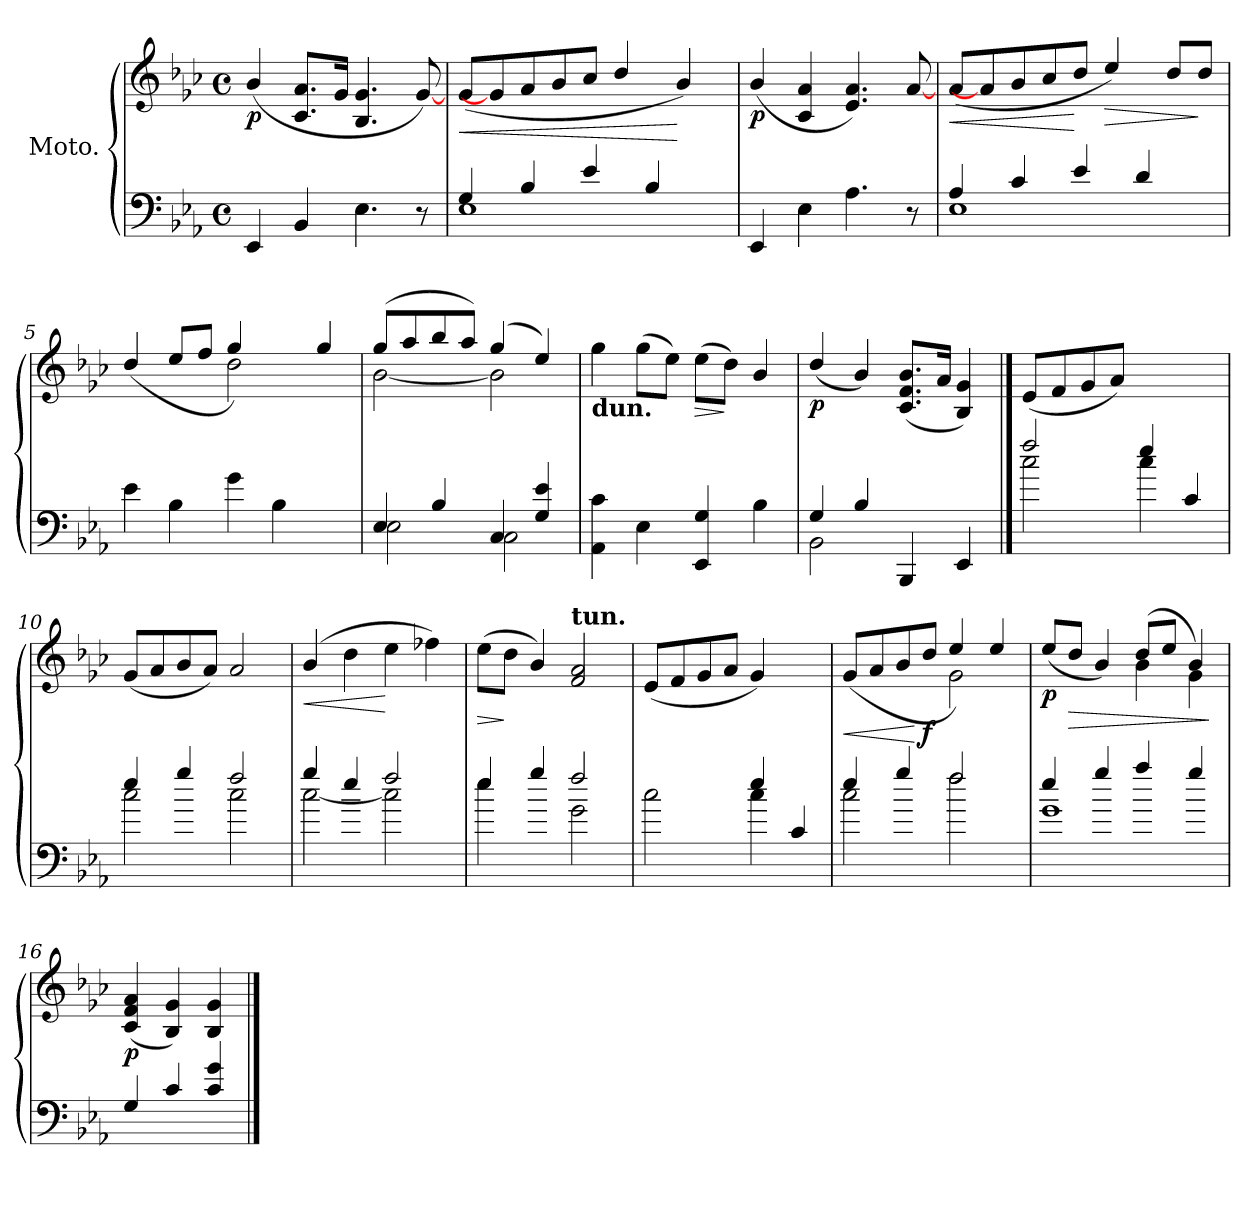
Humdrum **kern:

**kern	**kern	**dynam
*part1	*part1	*part1
*staff2	*staff1	*staff1/2
*I"Moto.	*	*
*clefF4	*clefG3	*
*k[b-e-a-]	*k[b-e-a-]	*
*M4/4	*M4/4	*
*met(c)	*met(c)	*
=1	=1	=1
!	!	!LO:DY:b
4EE-/	(<4g/	p
4BB-/	8.A-/ 8.f/L	.
.	16e-/Jk	.
4.E-\	4.G/ 4.e-/	.
8r	[8e-/)	.
=2	=2	=2
*^	*	*
!	!	!	!LO:HP:b
4G/	1E-	(<8e-/L	<
.	.	8e-/]	.
4B-/	.	8f/	.
.	.	8g/	.
4e-/	.	8a-/J	.
.	.	4b-/	.
4B-/	.	.	.
.	.	4g/)	[
8ryy	8ryy	.	.
=3	=3	=3	=3
!	!	!	!LO:DY:b
*v	*v	*	*
4EE-/	(<4g/	p
4E-\	4A-/ 4f/	.
4.A-\	4.c/ 4.f/)	.
8r	[8f/	.
=4	=4	=4
*^	*	*
!	!	!	!LO:HP:b
4A-/	1E-	(<8f/L	<
.	.	8f/]	.
4c/	.	8g/	.
.	.	8a-/	.
4e-/	.	8b-/J	[
!	!	!	!LO:HP:b
.	.	4cc/)	>
4d/	.	.	.
.	.	8b-/L	.
8ryy	8ryy	8b-/J	]
*v	*v	*	*
!!LO:LB:g=z
=5	=5	=5
*	*^	*
4e-\	(>4b-/	2ryy	.
4B-\	8cc/L	.	.
.	8dd/J	.	.
4g\	4ee-/)	2b-\	.
4B-\	2ryy	.	.
4ryy	.	4ee-/	.
=6	=6	=6	=6
*^	*	*	*
4E-/	2E-\	(>8ee-/L	[<2g\	.
.	.	8ff/	.	.
4B-/	.	8gg/	.	.
.	.	8ff/J)	.	.
4C/	2C\	(>4ee-/	2g\]	.
4G/ 4e-/	.	4cc/)	.	.
*v	*v	*	*	*
*	*v	*v	*
=7	=7	=7
!	!LO:TX:b:B:t=dun.	!
4AA-\ 4c\	4ee-\	.
4E-\	(>8ee-\L	.
.	8cc\J)	.
!	!	!LO:HP:b
4EE-/ 4G/	(>8cc\L	>
.	8b-\J)	]
4B-\	4g/	.
=8	=8	=8
*^	*	*
!	!	!	!LO:DY:b
4G/	2BB-\	(<4b-/	p
4B-/	.	4g/)	.
2ryy	4BBB-/	(<8.A-/ 8.d/ 8.g/L	.
.	.	16f/Jk	.
.	4EE-/	4G/ 4e-/)	.
!!LO:LB:g=z
==9	==9	==9	==9
2ff/	2cc\	(<8c/L	.
.	.	8d/	.
.	.	8e-/	.
.	.	8f/J)	.
4ee-/	4cc\	2ryy	.
4c/	4ryy	.	.
=10	=10	=10	=10
4ee-/	2cc\	(<8e-/L	.
.	.	8f/	.
4gg/	.	8g/	.
.	.	8f/J)	.
2ff/	2cc\	2f/	.
=11	=11	=11	=11
!	!	!	!LO:HP:b
4gg/	[<2cc\	(>4g/	<
4ee-/	.	4b-\	.
2ff/	2cc\]	4cc\	[
.	.	4dd-X\)	.
=12	=12	=12	=12
!	!	!	!LO:HP:b
4ee-/	4ee-\	(>8cc\L	>
.	.	8b-\J	]
4gg/	4ryy	4g/)	.
!	!	!LO:TX:a:B:t=tun.	!
2ff/	2g\	2d/ 2f/	.
!!LO:LB:g=z
=13	=13	=13	=13
2ryy	2cc\	(<8c/L	.
.	.	8d/	.
.	.	8e-/	.
.	.	8f/J	.
4ee-/	4cc\	4e-/)	.
4c/	4ryy	4ryy	.
=14	=14	=14	=14
!	!	!	!LO:HP:b
*	*	*^	*
4ee-/	2cc\	(>8e-/L	2ryy	<
.	.	8f/	.	.
4gg/	.	8g/	.	.
!	!	!	!	!LO:DY:n=1:b
.	.	8b-/J	.	[ f
2ff/	2ff\	4cc/)	2e-\	.
.	.	4cc/	.	.
=15	=15	=15	=15	=15
!	!	!	!	!LO:DY:b
4ee-/	1g	(>8cc/L	2ryy	p
!	!	!	!	!LO:HP:b
.	.	8b-/J	.	>
4gg/	.	4g/)	.	.
4aa-/	.	(>8b-/L	4g\	.
.	.	8cc/J	.	.
4gg/	.	4g/)	4e-\	.
*v	*v	*	*	*
*	*v	*v	*
.	.	]
=16	=16	=16
!	!	!LO:DY:b
4G/	(<4A-/ 4d/ 4f/	p
4c/	4G/ 4e-/)	.
4c/ 4g/	4G/ 4e-/	.
==	==	==
*-	*-	*-
